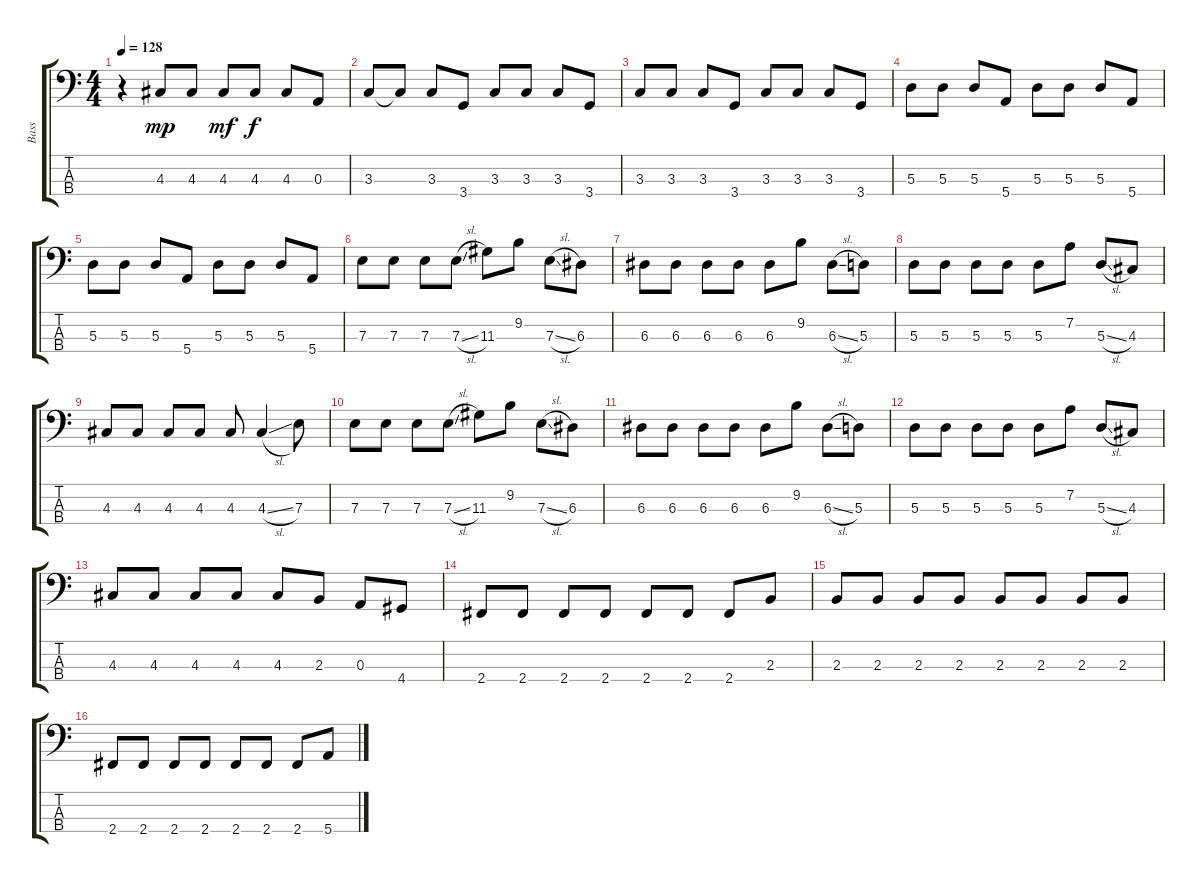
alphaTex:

\track ("Bass" "Bass") {instrument electricbassfinger}
\staff {score tabs}
\tuning (G2 D2 A1 E1) {hide}
\ts (4 4)
\tempo 128
\clef f4
\ks c
r.4{dy f} 4.3.8{dy mp} 4.3.8 4.3.8{dy mf} 4.3.8{dy f} 4.3.8 0.3.8 |
3.3.8 3.3{t}.8 3.3.8 3.4.8 3.3.8 3.3.8 3.3.8 3.4.8 |
3.3.8 3.3.8 3.3.8 3.4.8 3.3.8 3.3.8 3.3.8 3.4.8 |
5.3.8 5.3.8 5.3.8 5.4.8 5.3.8 5.3.8 5.3.8 5.4.8 |
5.3.8 5.3.8 5.3.8 5.4.8 5.3.8 5.3.8 5.3.8 5.4.8 |
7.3.8 7.3.8 7.3.8 7.3{sl}.8 11.3.8 9.2.8 7.3{sl}.8 6.3.8 |
6.3.8 6.3.8 6.3.8 6.3.8 6.3.8 9.2.8 6.3{sl}.8 5.3.8 |
5.3.8 5.3.8 5.3.8 5.3.8 5.3.8 7.2.8 5.3{sl}.8 4.3.8 |
4.3.8 4.3.8 4.3.8 4.3.8 4.3.8 4.3{sl}.4 7.3.8 |
7.3.8 7.3.8 7.3.8 7.3{sl}.8 11.3.8 9.2.8 7.3{sl}.8 6.3.8 |
6.3.8 6.3.8 6.3.8 6.3.8 6.3.8 9.2.8 6.3{sl}.8 5.3.8 |
5.3.8 5.3.8 5.3.8 5.3.8 5.3.8 7.2.8 5.3{sl}.8 4.3.8 |
4.3.8 4.3.8 4.3.8 4.3.8 4.3.8 2.3.8 0.3.8 4.4.8 |
2.4.8 2.4.8 2.4.8 2.4.8 2.4.8 2.4.8 2.4.8 2.3.8 |
2.3.8 2.3.8 2.3.8 2.3.8 2.3.8 2.3.8 2.3.8 2.3.8 |
2.4.8 2.4.8 2.4.8 2.4.8 2.4.8 2.4.8 2.4.8 5.4.8
